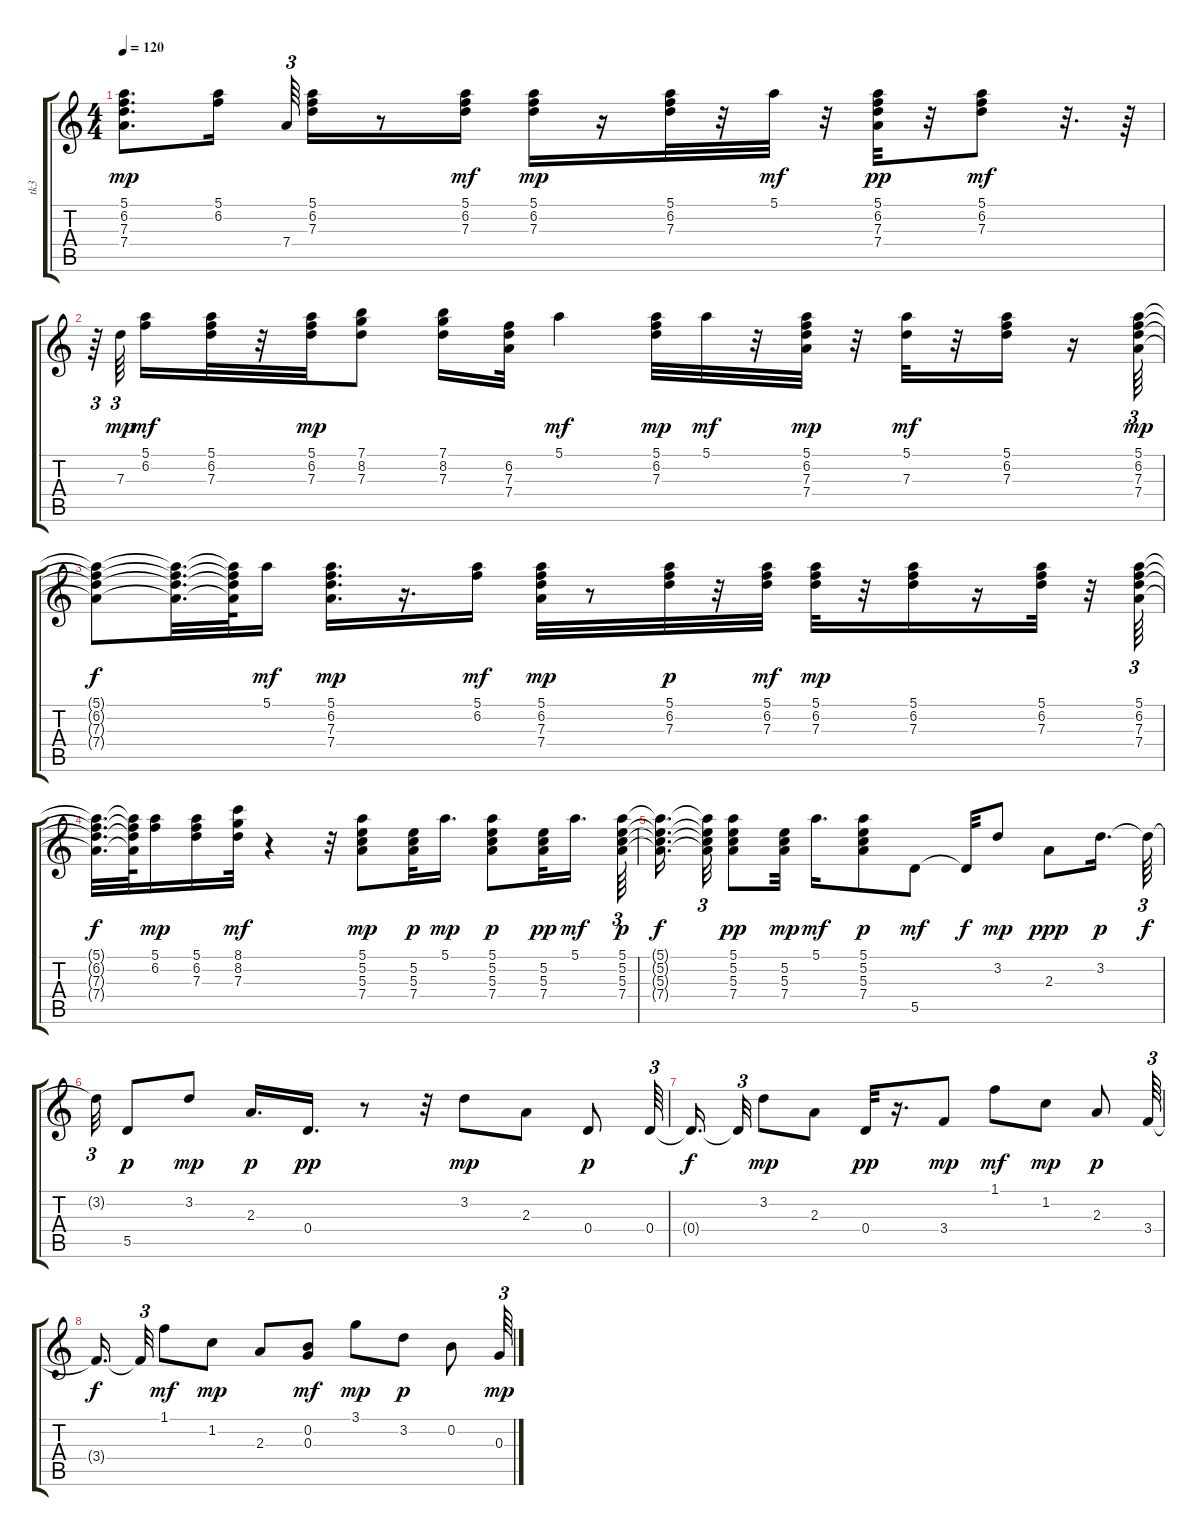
\track ("tk3" "tk3") {instrument electricguitarclean}
\staff {score tabs}
\tuning (E4 B3 G3 D3 A2 E2) {hide}
\ts (4 4)
\tempo 120
\clef g2
\ks c
(5.1 6.2 7.3 7.4).8{d dy mp} (5.1 6.2).16 7.4.64{tu (3 2)} (5.1 6.2 7.3).16 r.8 (5.1 6.2 7.3).16{dy mf} (5.1 6.2 7.3).16{dy mp} r.16 (5.1 6.2 7.3).32 r.32 5.1.32{dy mf} r.32 (5.1 6.2 7.3 7.4).32{dy pp} r.32 (5.1 6.2 7.3).8{dy mf} r.32{d} r.64 |
r.64{tu (3 2)} 7.3.64{tu (3 2) dy mp beam splitsecondary} (5.1 6.2).16{dy mf} (5.1 6.2 7.3).32 r.32 (5.1 6.2 7.3).32{dy mp} (7.1 8.2 7.3).8 (7.1 8.2 7.3).16 (6.2 7.3 7.4).32 5.1.4{dy mf} (5.1 6.2 7.3).32{dy mp} 5.1.32{dy mf} r.32 (5.1 6.2 7.3 7.4).32{dy mp} r.32 (5.1 7.3).32{dy mf} r.32 (5.1 6.2 7.3).16 r.16 (5.1 6.2 7.3 7.4).64{tu (3 2) dy mp} |
(5.1{t} 6.2{t} 7.3{t} 7.4{t}).8{dy f} (5.1{t} 6.2{t} 7.3{t} 7.4{t}).32{d} (5.1{t} 6.2{t} 7.3{t} 7.4{t}).64 5.1.16{dy mf} (5.1 6.2 7.3 7.4).16{d dy mp} r.16{d} (5.1 6.2).16{dy mf} (5.1 6.2 7.3 7.4).32{dy mp} r.8 (5.1 6.2 7.3).32{dy p} r.32 (5.1 6.2 7.3).32{dy mf} (5.1 6.2 7.3).32{dy mp} r.32 (5.1 6.2 7.3).16 r.16 (5.1 6.2 7.3).32 r.32 (5.1 6.2 7.3 7.4).64{tu (3 2)} |
(5.1{t} 6.2{t} 7.3{t} 7.4{t}).32{d dy f} (5.1{t} 6.2{t} 7.3{t} 7.4{t}).64 (5.1 6.2).16{dy mp} (5.1 6.2 7.3).16 (8.1 8.2 7.3).32{dy mf} r.4 r.32 (5.1 5.2 5.3 7.4).8{dy mp} (5.2 5.3 7.4).32{dy p} 5.1.16{d dy mp} (5.1 5.2 5.3 7.4).8{dy p} (5.2 5.3 7.4).32{dy pp} 5.1.16{d dy mf} (5.1 5.2 5.3 7.4).64{tu (3 2) dy p} |
(5.1{t} 5.2{t} 5.3{t} 7.4{t}).16{d dy f beam splitsecondary} (5.1{t} 5.2{t} 5.3{t} 7.4{t}).32{tu (3 2)} (5.1 5.2 5.3 7.4).8{dy pp} (5.2 5.3 7.4).32{dy mp} 5.1.16{d dy mf} (5.1 5.2 5.3 7.4).8{dy p} 5.5.8{dy mf} 5.5{t}.32{dy f} 3.2.8{dy mp} 2.3.8{dy ppp} 3.2.16{d dy p} 3.2{t}.64{tu (3 2) dy f} |
3.2{t}.32{tu (3 2)} 5.5.8{dy p} 3.2.8{dy mp} 2.3.16{d dy p} 0.4.16{d dy pp} r.8 r.32 3.2.8{dy mp} 2.3.8 0.4.8{dy p} 0.4.64{tu (3 2)} |
0.4{t}.16{d dy f beam splitsecondary} 0.4{t}.32{tu (3 2)} 3.2.8{dy mp} 2.3.8 0.4.32{dy pp} r.16{d} 3.4.8{dy mp} 1.1.8{dy mf} 1.2.8{dy mp} 2.3.8{dy p} 3.4.64{tu (3 2)} |
3.4{t}.16{d dy f beam splitsecondary} 3.4{t}.32{tu (3 2)} 1.1.8{dy mf} 1.2.8{dy mp} 2.3.8 (0.2 0.3).8{dy mf} 3.1.8{dy mp} 3.2.8{dy p} 0.2.8 0.3.64{tu (3 2) dy mp}
